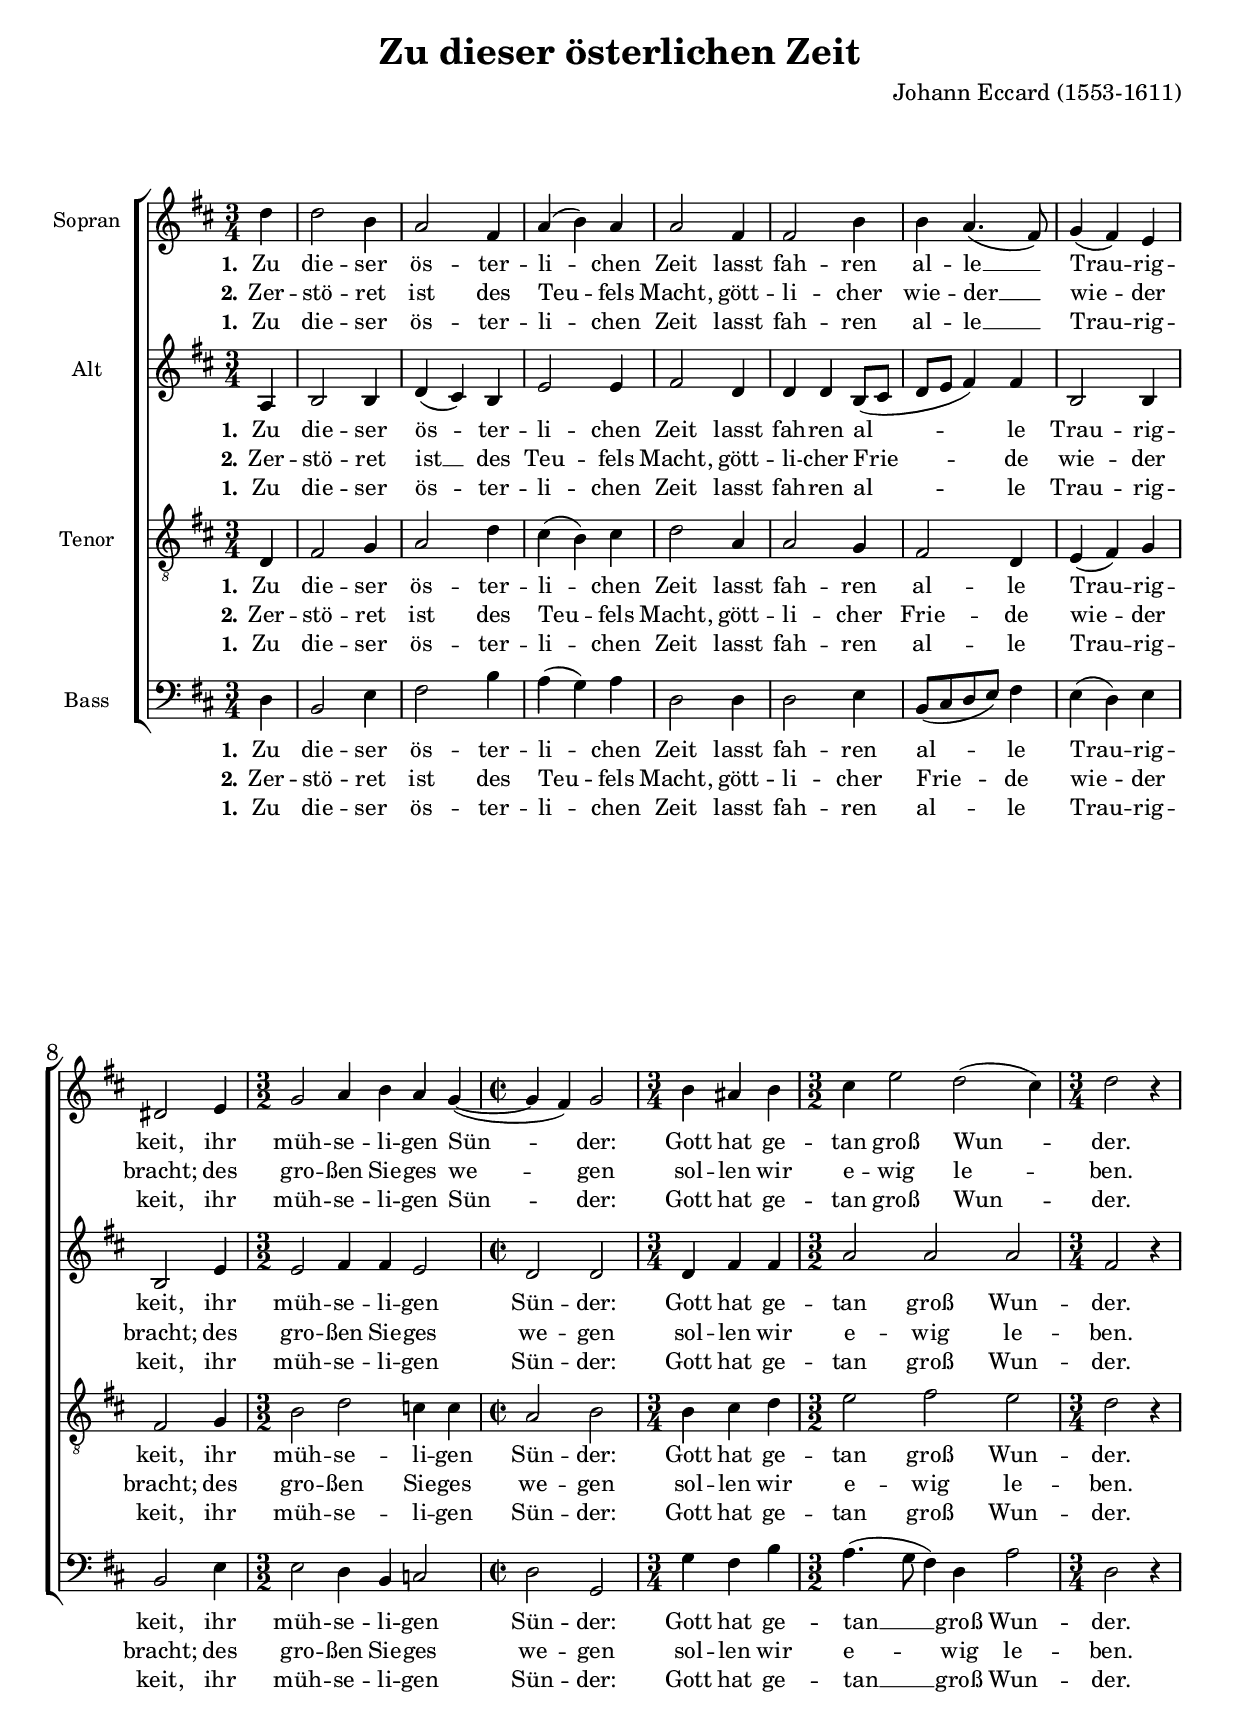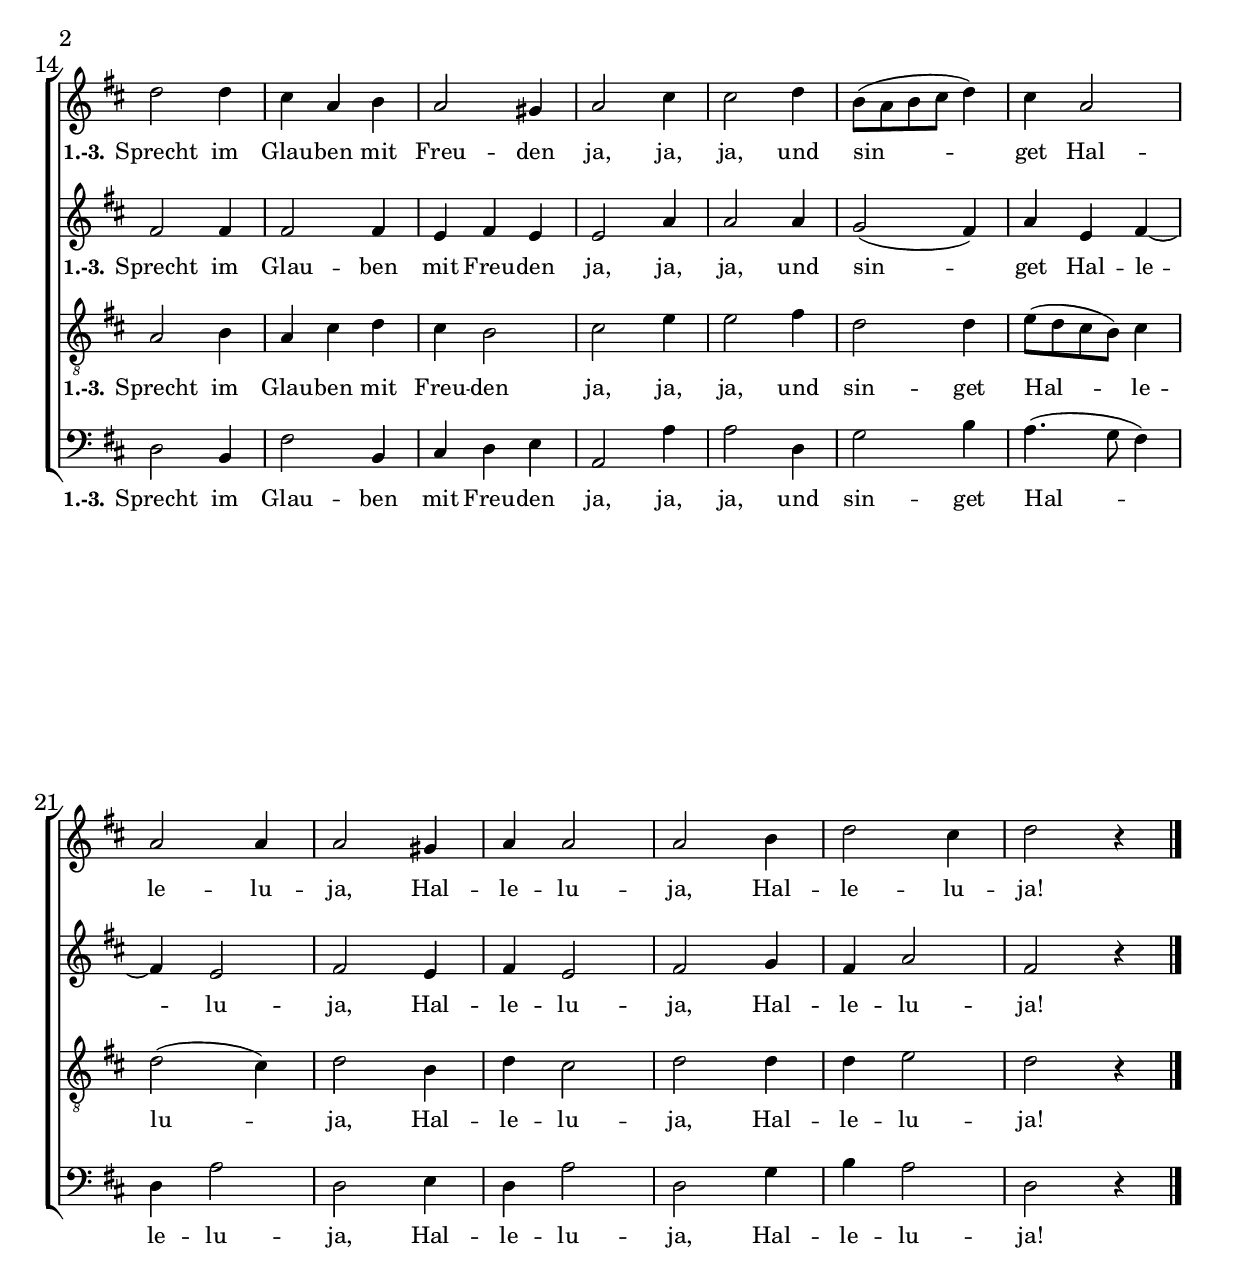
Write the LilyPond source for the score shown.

\version "2.22.1"

\header {
  title = "Zu dieser österlichen Zeit"
  composer = "Johann Eccard (1553-1611)"
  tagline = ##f
}

\paper {
  #(set-paper-size "a4")
}

\layout {
  #(layout-set-staff-size 18) 
  \override Score.BarNumber.font-size = #1
}

\version "2.22.1"

global = {
  \key d \major
  \time 3/4
  \dynamicUp
  \autoBeamOff
  \partial 4
}

nSopran = \relative c'' {
  \global
  d4 | d2 b4 | a2 fis4 | a( b) a | a2
  fis4 | fis2 b4 | b a4.( fis8) | g4( fis) e | dis2 
  e4 | \time 3/2 g2 a4 b a g~( | \time 2/2 g fis) g2 |
  \time 3/4 b4 ais b | \time 3/2 cis e2 d( cis4) | \time 3/4 d2 r4 |
  \break
  d2 d4 | cis a b | a2 gis4 | a2 cis4 | cis2
  d4 | b8([ a b cis] d4) | cis4 a2 | a2 a4 | a2
  gis4 | a a2 | a b4 | d2 cis4 | d2 r4 \bar "|."
}

nAlt = \relative c' {
  \global
  a4 | b2 b4 | d( cis) b | e2 e4 | fis2
  d4 | d d b8([ cis] | d[ e] fis4) fis | b,2 b4 | b2
  e4 | \time 3/2 e2 fis4 fis e2 | \time 2/2 d d |
  \time 3/4 d4 fis fis | \time 3/2 a2 a a | \time 3/4 fis2 r4 |
  \break
  fis2 fis4 | fis2 fis4 | e fis e | e2 a4 | a2
  a4 | g2( fis4) | a e fis~ | fis e2 | fis
  e4 | fis e2 | fis g4 | fis a2 | fis r4 \bar "|."
}

nTenor = \relative c {
  \global
  d4 | fis2 g4 | a2 d4 | cis( b) cis | d2
  a4 | a2 g4 | fis2 d4 | e( fis) g | fis2
  g4 | \time 3/2 b2 d c4 c | \time 2/2 a2 b |
  \time 3/4 b4 cis d | \time 3/2 e2 fis e | \time 3/4 d2 r4 |
  \break
  a2 b4 | a cis d | cis b2 | cis2 e4 | e2
  fis4 | d2 d4 | e8([ d cis b]) cis4 | d2( cis4) | d2
  b4 | d cis2 | d d4 | d e2 | d r4 \bar "|."
}

nBass = \relative c {
  \global
  d4 | b2 e4 | fis2 b4 | a( g) a | d,2
  d4 | d2 e4 | b8([ cis d e]) fis4 | e( d) e | b2
  e4 | \time 3/2 e2 d4 b c2 | \time 2/2 d g, |
  \time 3/4 g'4 fis b | \time 3/2 a4.( g8 fis4) d a'2 | \time 3/4 d,2 r4 |
  \break
  d2 b4 | fis'2 b,4 | cis d e | a,2 a'4 | a2
  d,4 | g2 b4 | a4.( g8 fis4) | d a'2 | d, 
  e4 | d a'2 | d,2 g4 | b a2 | d,2 r4 \bar "|."
}


\version "2.22.1"

tRefrain = \lyricmode {
  \set stanza = "1.-3." 
  Sprecht im Glau -- ben mit Freu -- den ja, ja, ja,
  und sin -- get Hal -- le -- lu -- ja,
  Hal -- le -- lu -- ja, Hal -- le -- lu -- ja!
}

tEins = \lyricmode {
  \set stanza = "1."
  Zu die -- ser ös -- ter -- li -- chen Zeit
  lasst fah -- ren \tag #'sopran { al -- le __ } \tag #'alt \tag #'tenor \tag #'bass { al -- le } Trau -- rig -- keit,
  ihr müh -- se -- li -- gen Sün -- der:
  Gott hat \tag #'sopran \tag #'alt \tag #'tenor { ge -- tan } \tag #'bass { ge -- tan __ } groß Wun -- der.
}

tZwei = \lyricmode {
  \set stanza = "2."
  Zer -- stö -- ret \tag #'sopran \tag #'tenor \tag #'bass { ist } \tag #'alt { ist __ } des Teu -- fels Macht,
  gött -- li -- cher \tag #'sopran { wie -- der __ } \tag #'alt \tag #'tenor \tag #'bass { Frie -- de } wie -- der bracht;
  des gro -- ßen Sie -- ges we -- gen
  sol -- len wir e -- wig le -- ben.
}

tDrei = \lyricmode {
  \set stanza = "3."
  Ge -- lo -- bet \tag #'sopran \tag #'tenor \tag #'bass { sei } \tag #'alt { sei __ } der Her -- re Christ,
  sein \tag #'sopran { Auf -- er -- steh -- ung __ } \tag #'alt \tag #'tenor \tag #'bass { Auf -- er -- steh -- ung } un -- ser ist
  nach des Va -- ters Ge -- fal -- len,
  sein Geist sei \tag #'sopran \tag #'alt \tag #'tenor { mit } \tag #'bass { mit __ } uns al -- len.
}



chormidi = \with {midiInstrument = "choir aahs"}

sSopran = 
  \new Staff  = "zSopran"
    \with {
      instrumentName = "Sopran"
      \chormidi
      \consists "Merge_rests_engraver"
    } 
    <<
      { 
        \new Voice = "vSopran" {\nSopran}
      }
      \new Lyrics \lyricsto "vSopran" {\keepWithTag #'sopran \tEins}
      \new Lyrics \lyricsto "vSopran" {\keepWithTag #'sopran \tZwei \tRefrain}
      \new Lyrics \lyricsto "vSopran" {\keepWithTag #'sopran \tEins}
    >>

sAlt = 
  \new Staff  = "zAlt"
    \with {
      instrumentName = "Alt"
      \chormidi
      \consists "Merge_rests_engraver"
    } 
    <<
      { 
        \new Voice = "vAlt" {\nAlt}
      }
      \new Lyrics \lyricsto "vAlt" {\keepWithTag #'alt \tEins}
      \new Lyrics \lyricsto "vAlt" {\keepWithTag #'alt \tZwei \tRefrain}
      \new Lyrics \lyricsto "vAlt" {\keepWithTag #'alt \tEins}
    >>

sTenor = 
  \new Staff  = "zTenor"
    \with {
      instrumentName = "Tenor"
      \chormidi
      \consists "Merge_rests_engraver"
    } 
    <<
      { 
        \new Voice = "vTenor" {\clef "violin_8" \nTenor}
      }
      \new Lyrics \lyricsto "vTenor" {\keepWithTag #'tenor \tEins}
      \new Lyrics \lyricsto "vTenor" {\keepWithTag #'tenor \tZwei \tRefrain}
      \new Lyrics \lyricsto "vTenor" {\keepWithTag #'tenor \tEins}
    >>

sBass = 
  \new Staff  = "zBass"
    \with {
      instrumentName = "Bass"
      \chormidi
      \consists "Merge_rests_engraver"
    } 
    <<
      { 
        \new Voice = "vBass" {\clef bass \nBass}
      }
      \new Lyrics \lyricsto "vBass" {\keepWithTag #'bass \tEins}
      \new Lyrics \lyricsto "vBass" {\keepWithTag #'bass \tZwei \tRefrain}
      \new Lyrics \lyricsto "vBass" {\keepWithTag #'bass \tEins}
    >>
    

\score {
  \new ChoirStaff <<
    \accidentalStyle Score.modern % damit Erinnerungsvorzeichen nächster Takt
    \sSopran
    \sAlt
    \sTenor
    \sBass
  >>
  \layout { }
  \midi {
    \tempo 4=100
  }
}
